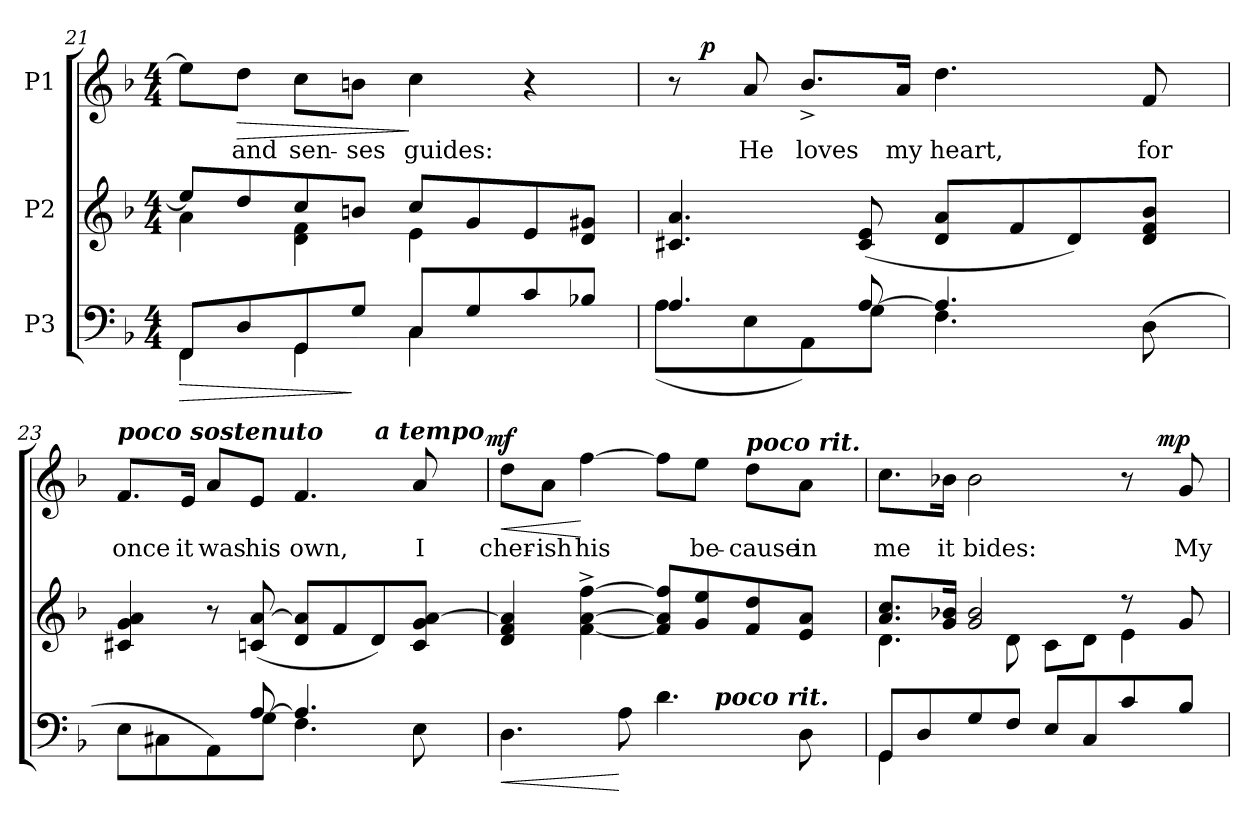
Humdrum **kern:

**kern	**dynam	**kern	**kern	**text	**dynam
*part3	*part3	*part2	*part1	*part1	*part1
*staff3	*staff3	*staff2	*staff1	*staff1	*staff1
*I"P3	*	*I"P2	*I"P1	*	*
!!LO:PB:g=z
*clefF4	*	*clefG2	*clefG2	*	*
*k[b-]	*	*k[b-]	*k[b-]	*	*
*F:	*	*F:	*F:	*	*
*M4/4	*	*M4/4	*M4/4	*	*
=21	=21	=21	=21	=21	=21
!	!LO:HP:b	!	!	!	!
*^	*	*^	*	*	*
8FFi/L	4FFi\	>	8eei/L]	4ai\	8eei\L]	.	.
!	!	!	!	!	!	!LO:LY:b:color=#000000	!LO:HP:b
8Di/	.	.	8ddi/	.	8ddi\J	and	>
!	!	!	!	!	!	!LO:LY:b:color=#000000	!
8GGi/	4GGi\	.	8cci/	4di\ 4fi	8cci\L	sen-	.
!	!	!	!	!	!	!LO:LY:b:color=#000000	!
8Gi/J	.	]	8bni/J	.	8bni\J	-ses	.
!	!	!	!	!	!	!LO:LY:b:color=#000000	!
8Ci/L	4Ci\	.	8cci/L	4ei\	4cci\	guides:	]
8Gi/	.	.	8gi/	.	.	.	.
8ci/	4ryy	.	8ei/	4ryy	4r	.	.
8B-Xi/J	.	.	8di/ 8g#XiJ	.	.	.	.
*	*	*	*v	*v	*	*	*
=22	=22	=22	=22	=22	=22	=22
*	*	*	*	*^	*	*
4.Ai/	(8Ai\L	.	4.c#Xi/ 4.ai	8r	32.ryy	.	.
.	.	.	.	.	2ryy	.	p
!	!	!	!	!	!	!LO:LY:b:color=#000000	!
.	8Ei\	.	.	8ai/	.	He	.
!	!	!	!	!	!	!LO:LY:b:color=#000000	!
.	8AAi\)	.	.	8.b-^i/L	.	loves	.
[8Ai/	8Gi\J	.	(8c#i/ 8ei	.	.	.	.
!	!	!	!	!	!	!LO:LY:b:color=#000000	!
.	.	.	.	16ai/Jk	.	my	.
!	!	!	!	!	!	!LO:LY:b:color=#000000	!
4.Ai/]	4.Fi\	.	8di/ 8aiL	4.ddi\	.	heart,	.
.	.	.	.	.	4ryy	.	.
.	.	.	8fi/	.	.	.	.
.	.	.	8di/)	.	.	.	.
.	.	.	.	.	8ryy	.	.
!	!	!	!	!	!	!LO:LY:b:color=#000000	!
8ryy	(8Di\	.	8di/ 8fi 8b-iJ	8fi/	.	for	.
.	.	.	.	.	16ryy	.	.
.	.	.	.	.	64ryy	.	.
*	*	*	*	*v	*v	*	*
!!LO:LB:g=z
=23	=23	=23	=23	=23	=23	=23
*	*	*	*	*^	*	*
!	!	!	!	!LO:TX:a:Bi:t=poco  sostenuto	!	!	!
!	!	!	!	!	!	!LO:LY:b:color=#000000	!
*	*	*	*	*	*^	*	*
8ryy	8Ei\L	.	4c#Xi/ 4gi 4ai	8.fi/L	2ryy	2ryy	once	.
8ryy	8C#Xi\	.	.	.	.	.	.	.
!	!	!	!	!	!	!	!LO:LY:b:color=#000000	!
.	.	.	.	16ei/Jk	.	.	it	.
!	!	!	!	!	!	!	!LO:LY:b:color=#000000	!
8ryy	8AAi\)	.	8r	8ai/L	.	.	was	.
!	!	!	!	!	!	!	!LO:LY:b:color=#000000	!
[8Ai/	8Gi\J	.	(8cni/ [8ai	8ei/J	.	.	his	.
!	!	!	!	!	!	!	!LO:LY:b:color=#000000	!
4.Ai/]	4.Fi\	.	8di/ 8ai]L	4.fi/	4ryy	4ryy	own,	.
.	.	.	8fi/	.	.	.	.	.
.	.	.	8di/)	.	8ryy	512.ryy	.	.
!	!	!	!	!	!	!LO:TX:a:Bi:t=a tempo	!	!
.	.	.	.	.	.	8ryy	.	.
!	!	!	!	!	!	!	!LO:LY:b:color=#000000	!
8ryy	8Ei\	.	8ci/ 8gi [8aiJ	8ai/	16ryy	.	I	.
.	.	.	.	.	.	16ryy	.	.
.	.	.	.	.	32ryy	.	.	.
.	.	.	.	.	.	32ryy	.	.
.	.	.	.	.	64ryy	.	.	.
.	.	.	.	.	.	64ryy	.	.
.	.	.	.	.	128...ryy	.	.	.
.	.	.	.	.	.	128ryy	.	.
.	.	.	.	.	.	256ryy	.	.
.	.	.	.	.	1024ryy	1024ryy	.	mf
=24	=24	=24	=24	=24	=24	=24	=24	=24
!	!	!LO:HP:b	!	!	!	!	!	!
*	*	*	*	*v	*v	*v	*	*
*	*	*	*	*^	*	*
*	*	*	*	*	*^	*	*
!	!	!	!	!	!	!	!LO:LY:b:color=#000000	!LO:HP:b
*	*	*	*	*v	*v	*v	*	*
4.Di\	2ryy	<	4di/ 4fi 4ai]	8ddi\L	cher-	<
!	!	!	!	!	!LO:LY:b:color=#000000	!
.	.	.	.	8ai\J	-ish	.
!	!	!	!	!	!LO:LY:b:color=#000000	!
.	.	.	[4fi\^ [4ai^ [4ffi^	[4ffi\	his	[
8Ai\	.	[	.	.	.	.
4.di\	8ryy	.	8fi/] 8ai] 8ffi]L	8ffi\L]	.	.
!	!	!	!	!	!LO:LY:b:color=#000000	!
.	32ryy	.	8gi/ 8eei	8eei\J	be-	.
.	512.ryy	.	.	.	.	.
!	!LO:TX:a:Bi:t=poco rit.	!	!	!	!	!
.	4ryy	.	.	.	.	.
!	!	!	!	!LO:TX:a:Bi:t=poco rit.	!	!
!	!	!	!	!	!LO:LY:b:color=#000000	!
.	.	.	8fi/ 8ddi	8ddi\L	-cause	.
!	!	!	!	!	!LO:LY:b:color=#000000	!
8Di\	.	.	8ei/ 8aiJ	8ai\J	in	.
.	16ryy	.	.	.	.	.
.	64ryy	.	.	.	.	.
.	128ryy	.	.	.	.	.
.	256ryy	.	.	.	.	.
.	1024ryy	.	.	.	.	.
!!LO:LB:g=z
=25	=25	=25	=25	=25	=25	=25
*	*	*	*^	*	*	*
!	!	!	!	!	!	!LO:LY:b:color=#000000	!
*	*	*	*	*	*^	*	*
8GGi/L	4GGi\	.	8.ai/ 8.cciL	4.di\	8.cci\L	2ryy	me	.
8Di/	.	.	.	.	.	.	.	.
!	!	!	!	!	!	!	!LO:LY:b:color=#000000	!
.	.	.	16gi/ 16b-XiJk	.	16b-Xi\Jk	.	it	.
!	!	!	!	!	!	!	!LO:LY:b:color=#000000	!
8Gi/	4ryy	.	2gi/ 2b-i	.	2b-i\	.	bides:	.
8Fi/J	.	.	.	8di\	.	.	.	.
8Ei/L	2ryy	.	.	8ci\L	.	4ryy	.	.
8Ci/	.	.	.	8di\J	.	.	.	.
8ci/	.	.	8r	4ei\	8r	16ryy	.	.
.	.	.	.	.	.	64ryy	.	.
.	.	.	.	.	.	8ryy	.	mp
!	!	!	!	!	!	!	!LO:LY:b:color=#000000	!
8B-i/J	.	.	8gi/	.	8gi/	.	My	.
.	.	.	.	.	.	32.ryy	.	.
*v	*v	*	*	*	*v	*v	*	*
*	*	*v	*v	*	*	*
=	=	=	=	=	=
*-	*-	*-	*-	*-	*-
